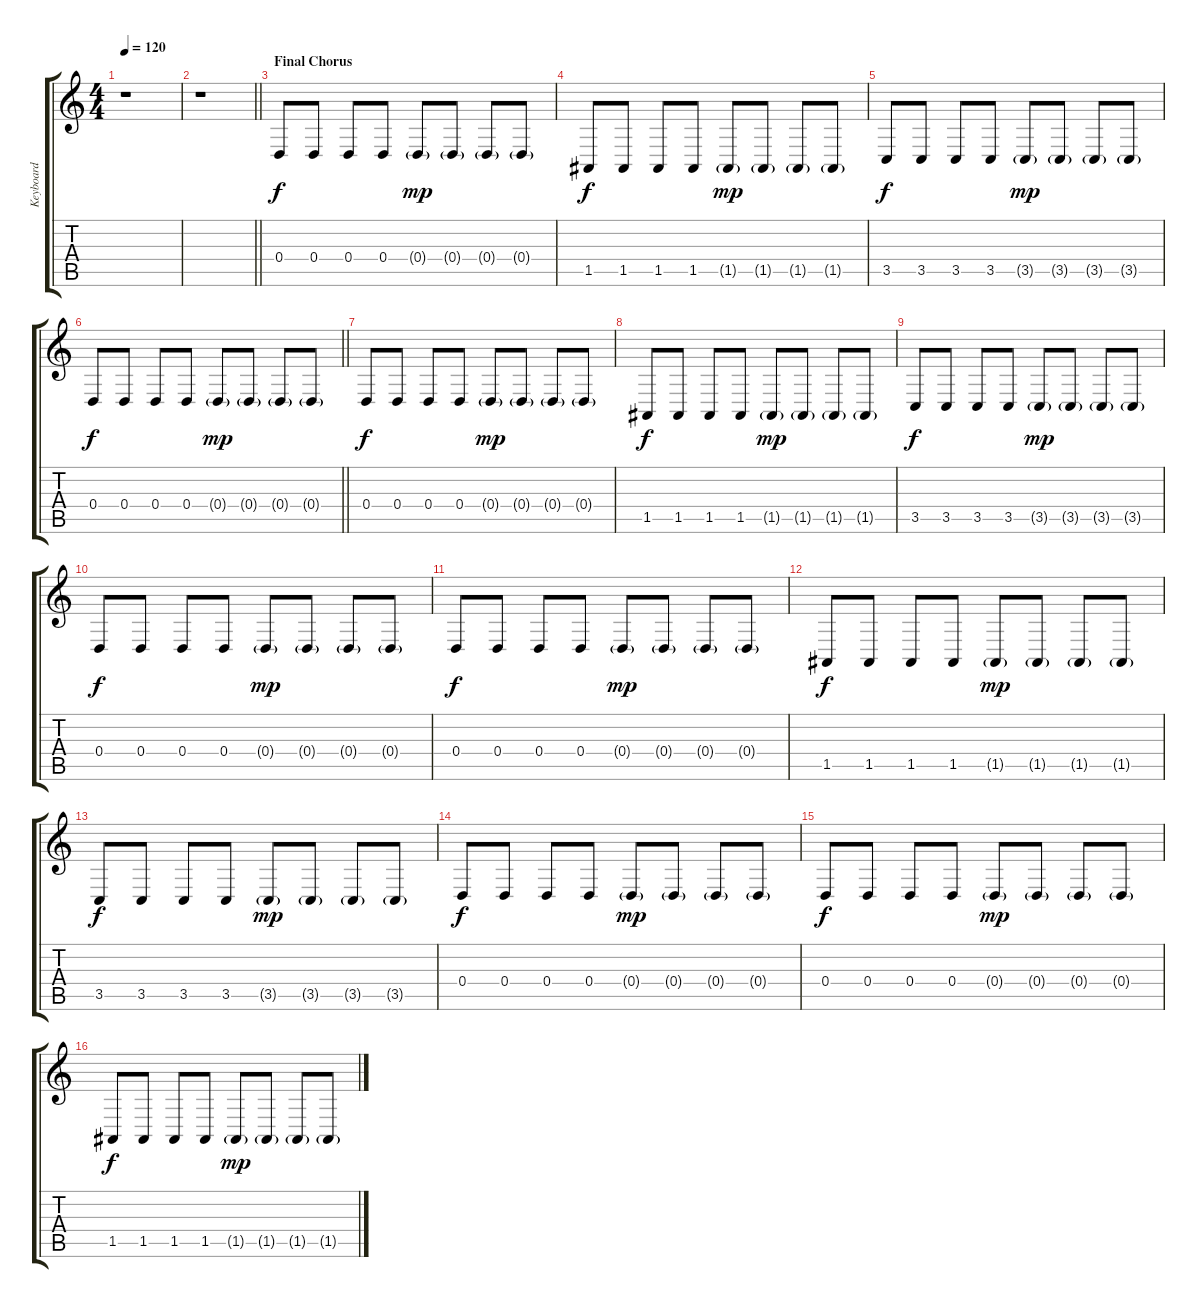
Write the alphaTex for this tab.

\track ("Keyboard" "Keyboard") {instrument lead1square}
\staff {score tabs}
\tuning (E4 B3 G3 D3 A2 E2) {hide}
\ts (4 4)
\tempo 120
\clef g2
\ks c
r.1{dy f} |
\barLineRight lightlight
r.1 |
\section ("" "Final Chorus")
0.4.8{volume 10 instrument lead1square} 0.4.8 0.4.8 0.4.8 0.4{g}.8{dy mp} 0.4{g}.8 0.4{g}.8 0.4{g}.8 |
1.5.8{dy f} 1.5.8 1.5.8 1.5.8 1.5{g}.8{dy mp} 1.5{g}.8 1.5{g}.8 1.5{g}.8 |
3.5.8{dy f} 3.5.8 3.5.8 3.5.8 3.5{g}.8{dy mp} 3.5{g}.8 3.5{g}.8 3.5{g}.8 |
\barLineRight lightlight
0.4.8{dy f} 0.4.8 0.4.8 0.4.8 0.4{g}.8{dy mp} 0.4{g}.8 0.4{g}.8 0.4{g}.8 |
0.4.8{dy f} 0.4.8 0.4.8 0.4.8 0.4{g}.8{dy mp} 0.4{g}.8 0.4{g}.8 0.4{g}.8 |
1.5.8{dy f} 1.5.8 1.5.8 1.5.8 1.5{g}.8{dy mp} 1.5{g}.8 1.5{g}.8 1.5{g}.8 |
3.5.8{dy f} 3.5.8 3.5.8 3.5.8 3.5{g}.8{dy mp} 3.5{g}.8 3.5{g}.8 3.5{g}.8 |
0.4.8{dy f} 0.4.8 0.4.8 0.4.8 0.4{g}.8{dy mp} 0.4{g}.8 0.4{g}.8 0.4{g}.8 |
0.4.8{dy f} 0.4.8 0.4.8 0.4.8 0.4{g}.8{dy mp} 0.4{g}.8 0.4{g}.8 0.4{g}.8 |
1.5.8{dy f} 1.5.8 1.5.8 1.5.8 1.5{g}.8{dy mp} 1.5{g}.8 1.5{g}.8 1.5{g}.8 |
3.5.8{dy f} 3.5.8 3.5.8 3.5.8 3.5{g}.8{dy mp} 3.5{g}.8 3.5{g}.8 3.5{g}.8 |
0.4.8{dy f} 0.4.8 0.4.8 0.4.8 0.4{g}.8{dy mp} 0.4{g}.8 0.4{g}.8 0.4{g}.8 |
0.4.8{dy f} 0.4.8 0.4.8 0.4.8 0.4{g}.8{dy mp} 0.4{g}.8 0.4{g}.8 0.4{g}.8 |
1.5.8{dy f} 1.5.8 1.5.8 1.5.8 1.5{g}.8{dy mp} 1.5{g}.8 1.5{g}.8 1.5{g}.8
